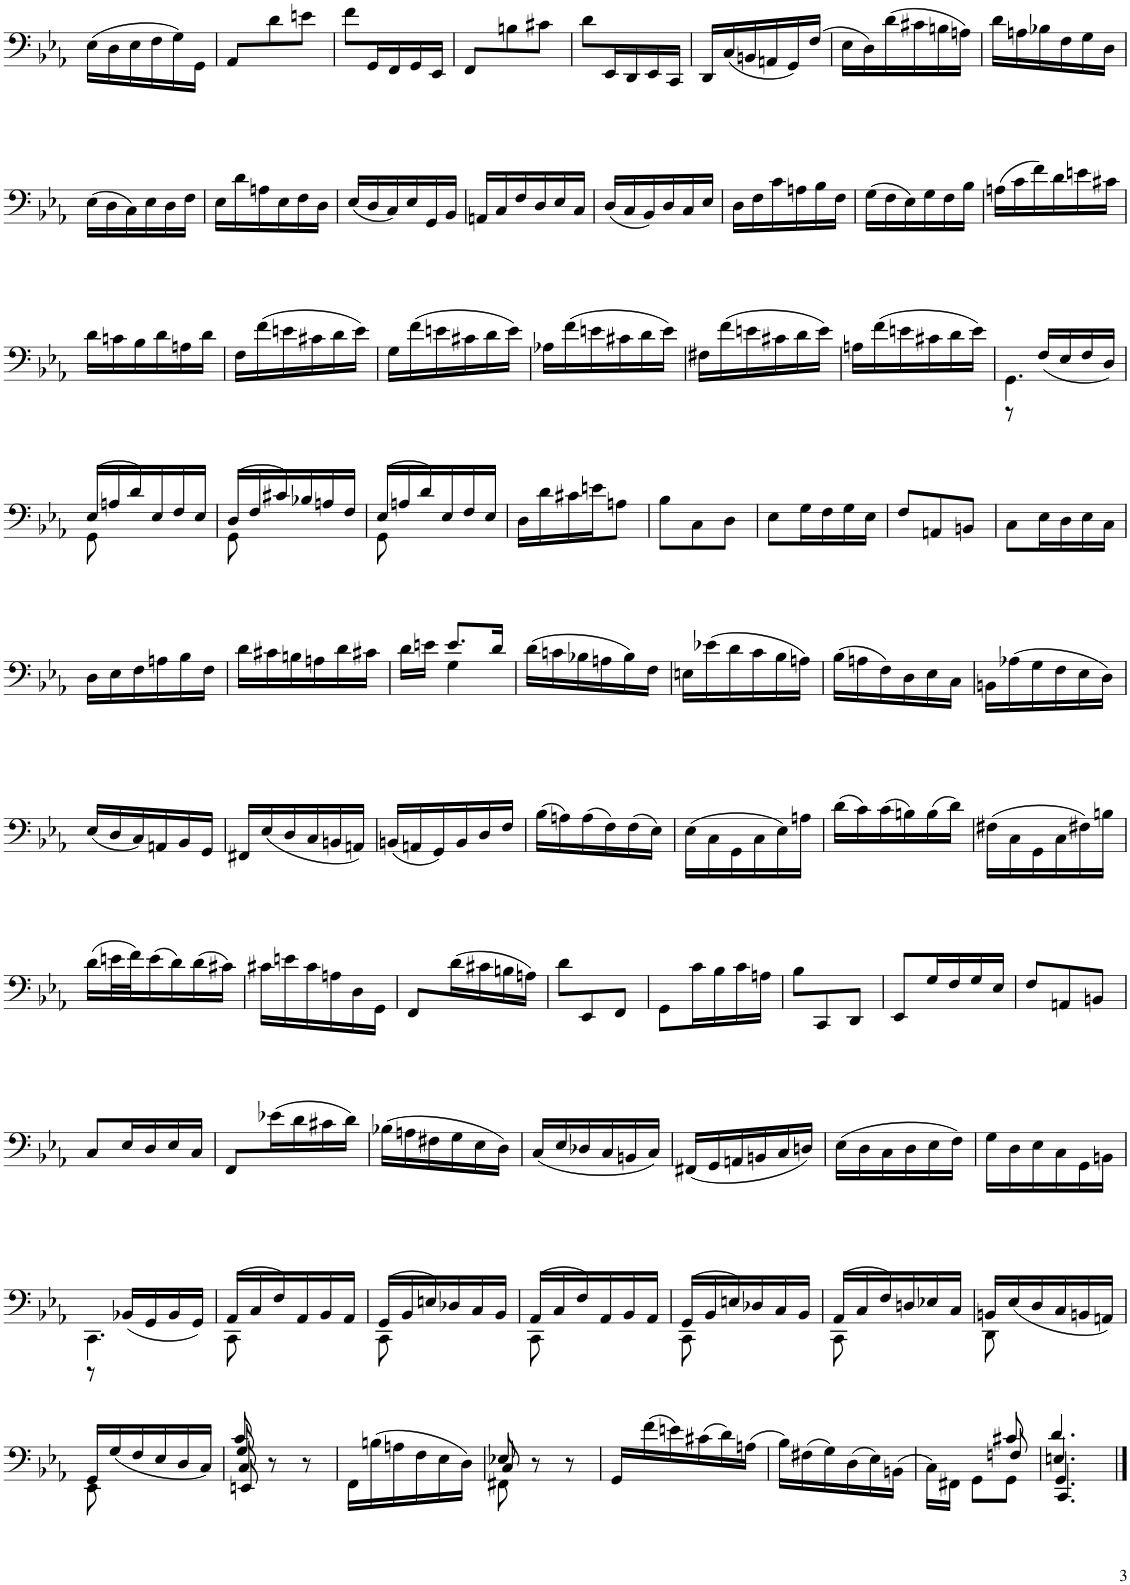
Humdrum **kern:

**kern
*part1
*staff1
*I"Violoncello
*I'Vc.
!!LO:PB:g=z
*clefF4
*k[b-e-a-]
*M3/8
=149
(16E-\LL
16D\
16E-\
16F\
16G\)
16GG\JJ
=150
8AA-/L
8d--\
8e--X\J
=151
8f--\L
16GG/L
16FF/
16GG/
16EE-/JJ
=152
8FF/L
8B--X\
8c-X\J
=153
8d--\L
16EE-/L
16DD/
16EE-/
16CC/JJ
=154
16DD/LL
(16C/
16BBn/
16AAn/
16GG/)
(>16F/JJ
=155
16E-\LL
16D\)
(16d--\
16c-X\
16B--X\
16A--X\JJ)
=156
16d--\LL
16A--X\
16B---X\
16F\
16G\
16D\JJ
!!LO:LB:g=z
=157
(16E-\LL
16D\
16C\)
16E-\
16D\
16F\JJ
=158
16E-\LL
16d--\
16A--X\
16E-\
16F\
16D\JJ
=159
(16E-/LL
16D/
16C/)
16E-/
16GG/
16BB-/JJ
=160
16AAn/LL
16C/
16F/
16D/
16E-/
16C/JJ
=161
(16D/LL
16C/
16BB-/)
16D/
16C/
16E-/JJ
=162
16D\LL
16F\
16c--\
16A--X\
16B---\
16F\JJ
=163
(16G\LL
16F\
16E-\)
16G\
16F\
16B---\JJ
=164
(16A--X\LL
16c--\
16f--\)
16d--\
16e--X\
16c-X\JJ
!!LO:LB:g=z
=165
16d--\LL
16c--X\
16B---\
16d--\
16A--X\
16d--\JJ
=166
16F\LL
(16f--\
16e--X\
16c-X\
16d--\
16e--\JJ)
=167
16G\LL
(16f--\
16e--X\
16c-X\
16d--\
16e--\JJ)
=168
16A-X\LL
(16f--\
16e--X\
16c-X\
16d--\
16e--\JJ)
=169
16F#X\LL
(16f--\
16e--X\
16c-X\
16d--\
16e--\JJ)
=170
16A--X\LL
(16f--\
16e--X\
16c-X\
16d--\
16e--\JJ)
=171
*^
4.GG\	8r
.	(16F/LL
.	16E-/
.	16F/
.	16D/JJ)
!!LO:LB:g=z	!!
=172	=172
(16E-/LL	8GG\
16A--X/	.
16d--/)	4ryy
16E-/	.
16F/	.
16E-/JJ	.
=173	=173
(16D/LL	8GG\
16F/	.
16c-X/)	4ryy
16B---X/	.
16A--X/	.
16F/JJ	.
=174	=174
(16E-/LL	8GG\
16A--X/	.
16d--/)	4ryy
16E-/	.
16F/	.
16E-/JJ	.
*v	*v
=175
16D\LL
16d--\
16c-X\
16e--X\J
8A--X\J
=176
8B---\L
8C\
8D\J
=177
8E-\L
16G\L
16F\
16G\
16E-\JJ
=178
8F/L
8AAn/
8BBn/J
=179
8C\L
16E-\L
16D\
16E-\
16C\JJ
!!LO:LB:g=z
=180
16D\LL
16E-\
16F\
16A--X\
16B---\
16F\JJ
=181
16d--\LL
16c-X\
16B--X\
16A--X\
16d--\
16c-X\JJ
=182
*^
16d--\LL	8ryy
16e--X\JJ	.
8.e--/L	4G\
16d--/Jk	.
*v	*v
=183
(16d--\LL
16c--X\
16B---X\
16A--X\
16B---\)
16F\JJ
=184
16En\LL
(16e---X\
16d--\
16c--\
16B---\
16A--X\JJ)
=185
(16B---\LL
16A--X\
16F\)
16D\
16E-\
16C\JJ
=186
16BBn\LL
(16A-X\
16G\
16F\
16E-\
16D\JJ)
!!LO:LB:g=z
=187
(16E-/LL
16D/
16C/)
16AAn/
16BB-/
16GG/JJ
=188
16FF#X/LL
(16E-/
16D/
16C/
16BBn/
16AAn/JJ)
=189
(16BBn/LL
16AAn/
16GG/)
16BB/
16D/
16F/JJ
=190
(16B---\LL
16A--X\)
(16A--\
16F\)
(16F\
16E-\JJ)
=191
(16E-\LL
16C\
16GG\
16C\
16E-\)
16A--X\JJ
=192
(16d--\LL
16c--\)
(16c--\
16B--X\)
(16B--\
16d--\JJ)
=193
(16F#X\LL
16C\
16GG\
16C\
16F#X\)
16B--X\JJ
!!LO:LB:g=z
=194
(16d--\LL
32e--X\L
32f--\J)
(16e--\
16d--\)
(16d--\
16c-X\JJ)
=195
16c-X\LL
16e--X\
16c-\
16A--X\
16D\
16GG\JJ
=196
8FF/L
(16d--\L
16c-X\
16B--X\
16A--X\JJ)
=197
8d--\L
8EE-/
8FF/J
=198
8GG\L
16c--\L
16B---\
16c--\
16A--X\JJ
=199
8B---\L
8CC/
8DD/J
=200
8EE-/L
16G/L
16F/
16G/
16E-/JJ
=201
8F/L
8AAn/
8BBn/J
!!LO:LB:g=z
=202
8C/L
16E-/L
16D/
16E-/
16C/JJ
=203
8FF/L
(16e---X\L
16d--\
16c-X\
16d--\JJ)
=204
(16B---X\LL
16A--X\
16F#X\
16G\
16E-\
16D\JJ)
=205
(16C/LL
16E-/
16D-X/
16C/
16BBn/
16C/JJ)
=206
(16FF#X/LL
16GG/
16AAn/
16BBn/
16C/
16Dn/JJ)
=207
(16E-\LL
16D\
16C\
16D\
16E-\
16F\JJ)
=208
16G\LL
16D\
16E-\
16C\
16GG\
16BBn\JJ
!!LO:LB:g=z
=209
*^
4.CC\	8r
.	(16BB-X/LL
.	16GG/
.	16BB-/
.	16GG/JJ)
=210	=210
(16AA-/LL	8CC\
16C/	.
16F/)	4ryy
16AA-/	.
16BB-/	.
16AA-/JJ	.
=211	=211
(16GG/LL	8CC\
16BB-/	.
16En/)	4ryy
16D-X/	.
16C/	.
16BB-/JJ	.
=212	=212
(16AA-/LL	8CC\
16C/	.
16F/)	4ryy
16AA-/	.
16BB-/	.
16AA-/JJ	.
=213	=213
(16GG/LL	8CC\
16BB-/	.
16En/)	4ryy
16D-X/	.
16C/	.
16BB-/JJ	.
=214	=214
(16AA-/LL	8CC\
16C/	.
16F/)	4ryy
16Dn/	.
16E-X/	.
16C/JJ	.
=215	=215
16BBn/LL	8DD\
(<16E-/	.
16D/	4ryy
16C/	.
16BBn/	.
16AAn/JJ)	.
!!LO:LB:g=z	!!
=216	=216
16GG/LL	8EE-\
(<16G/	.
16F/	4ryy
16E-/	.
16D/	.
16C/JJ)	.
=217	=217
*^	*^
8c--;</	8EEn/	8G/	8C/
8r	4ryy	4ryy	4ryy
8r	.	.	.
*v	*v	*v	*v
=218
16FF\LL
(16B--X\
16A--X\
16F\
16E-\
16D\JJ)
=219
*^
*	*^
8E-X;</	8FF#X\	8C/
8r	4ryy	4ryy
8r	.	.
*v	*v	*v
=220
16GG/LL
(16f--\
16e--X\)
(16c-X\
16d--\)
(16A--X\JJ
=221
16B---\LL)
(16F#X\
16G\)
(16D\
16E-\)
(16BBn\JJ
=222
*^
*	*^
16C\LL)	4ryy	4ryy
16FF#X\JJ	.	.
8GG\L	.	.
8GG\J	8c-X/	8Fn/
=223	=223	=223
*	*	*^
4.d--/	4.CC/	4.En/	4.GG/
*v	*v	*v	*v
==
*-
